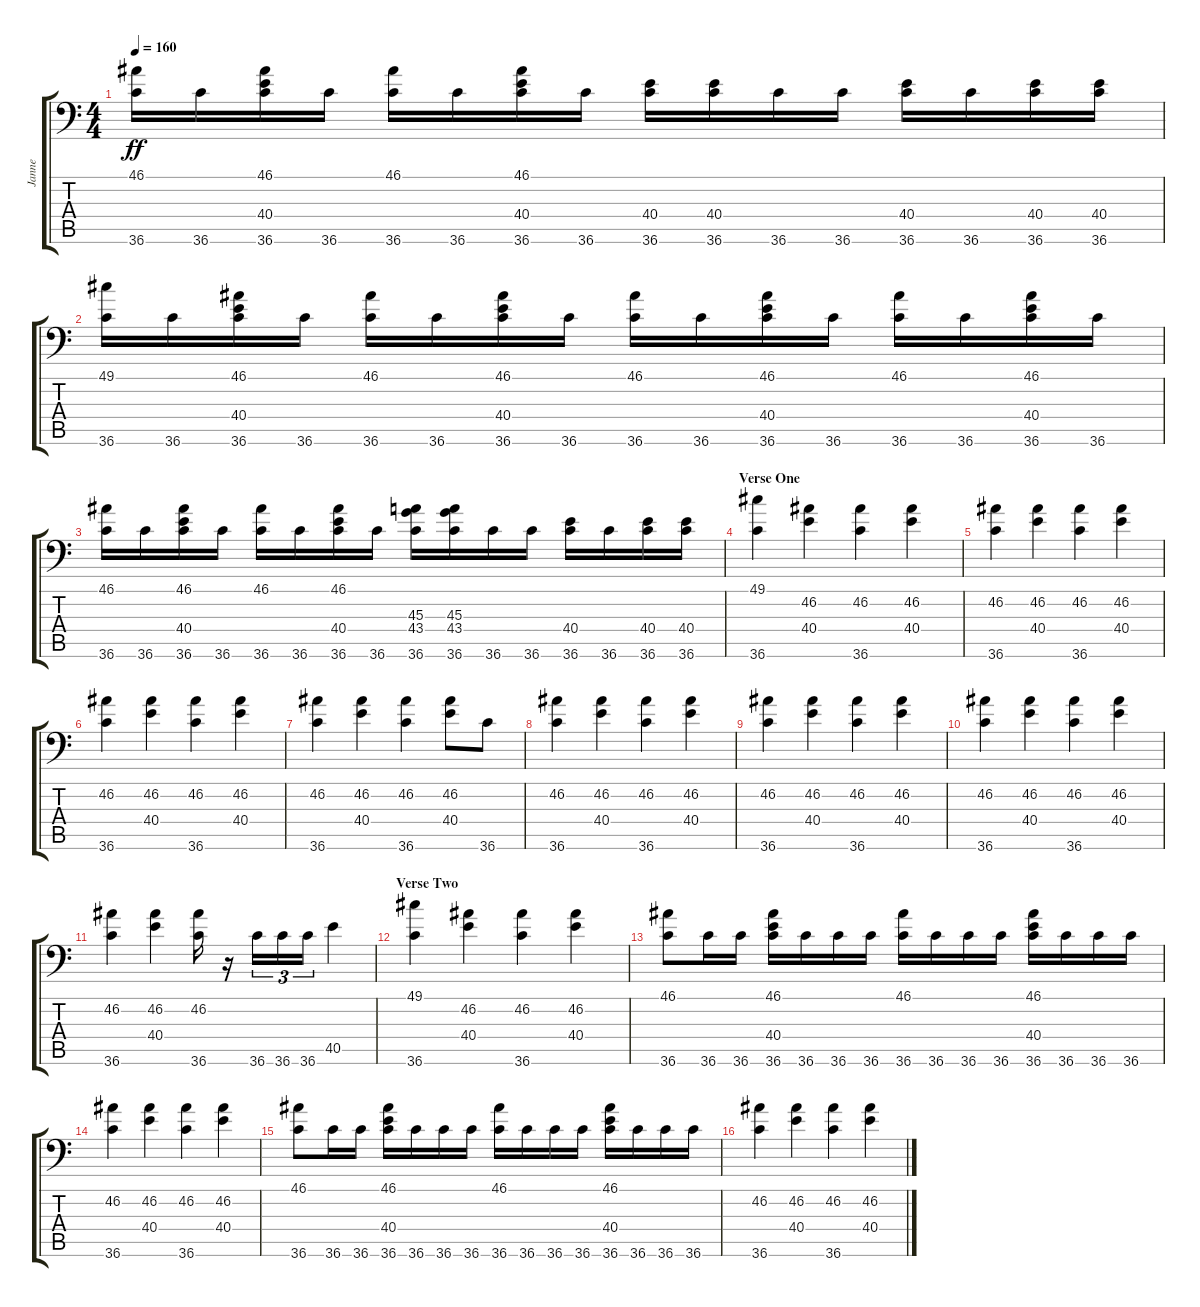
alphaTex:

\track ("Janne" "Janne") {instrument acousticgrandpiano}
\staff {score tabs}
\tuning (C-1 C-1 C-1 C-1 C-1 C-1) {hide}
\ts (4 4)
\tempo 160
\clef f4
\ks c
(46.1 36.6).16{dy ff} 36.6.16 (46.1 40.4 36.6).16 36.6.16 (46.1 36.6).16 36.6.16 (46.1 40.4 36.6).16 36.6.16 (40.4 36.6).16 (40.4 36.6).16 36.6.16 36.6.16 (40.4 36.6).16 36.6.16 (40.4 36.6).16 (40.4 36.6).16 |
(49.1 36.6).16 36.6.16 (46.1 40.4 36.6).16 36.6.16 (46.1 36.6).16 36.6.16 (46.1 40.4 36.6).16 36.6.16 (46.1 36.6).16 36.6.16 (46.1 40.4 36.6).16 36.6.16 (46.1 36.6).16 36.6.16 (46.1 40.4 36.6).16 36.6.16 |
(46.1 36.6).16 36.6.16 (46.1 40.4 36.6).16 36.6.16 (46.1 36.6).16 36.6.16 (46.1 40.4 36.6).16 36.6.16 (45.3 43.4 36.6).16 (45.3 43.4 36.6).16 36.6.16 36.6.16 (40.4 36.6).16 36.6.16 (40.4 36.6).16 (40.4 36.6).16 |
\section ("" "Verse One")
(49.1 36.6).4 (46.2 40.4).4 (46.2 36.6).4 (46.2 40.4).4 |
(46.2 36.6).4 (46.2 40.4).4 (46.2 36.6).4 (46.2 40.4).4 |
(46.2 36.6).4 (46.2 40.4).4 (46.2 36.6).4 (46.2 40.4).4 |
(46.2 36.6).4 (46.2 40.4).4 (46.2 36.6).4 (46.2 40.4).8 36.6.8 |
(46.2 36.6).4 (46.2 40.4).4 (46.2 36.6).4 (46.2 40.4).4 |
(46.2 36.6).4 (46.2 40.4).4 (46.2 36.6).4 (46.2 40.4).4 |
(46.2 36.6).4 (46.2 40.4).4 (46.2 36.6).4 (46.2 40.4).4 |
(46.2 36.6).4 (46.2 40.4).4 (46.2 36.6).16 r.16 36.6.16{tu (3 2)} 36.6.16{tu (3 2)} 36.6.16{tu (3 2)} 40.5.4 |
\section ("" "Verse Two")
(49.1 36.6).4 (46.2 40.4).4 (46.2 36.6).4 (46.2 40.4).4 |
(46.1 36.6).8 36.6.16 36.6.16 (46.1 40.4 36.6).16 36.6.16 36.6.16 36.6.16 (46.1 36.6).16 36.6.16 36.6.16 36.6.16 (46.1 40.4 36.6).16 36.6.16 36.6.16 36.6.16 |
(46.2 36.6).4 (46.2 40.4).4 (46.2 36.6).4 (46.2 40.4).4 |
(46.1 36.6).8 36.6.16 36.6.16 (46.1 40.4 36.6).16 36.6.16 36.6.16 36.6.16 (46.1 36.6).16 36.6.16 36.6.16 36.6.16 (46.1 40.4 36.6).16 36.6.16 36.6.16 36.6.16 |
(46.2 36.6).4 (46.2 40.4).4 (46.2 36.6).4 (46.2 40.4).4
